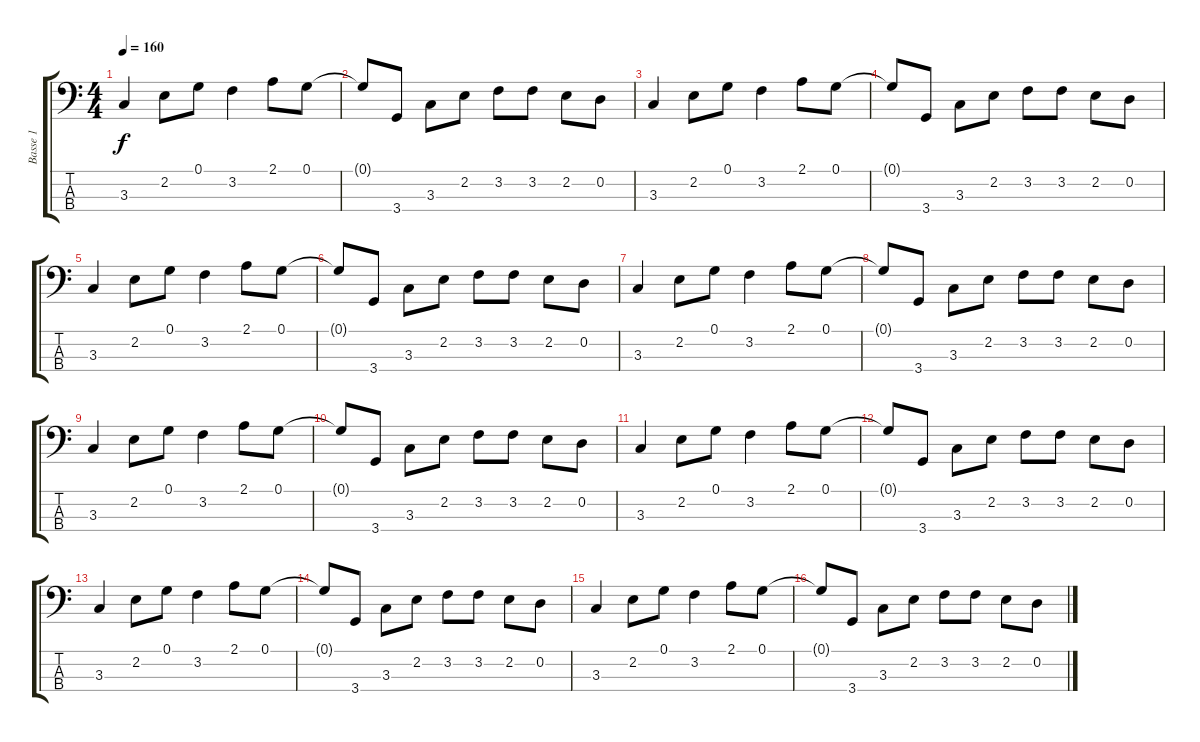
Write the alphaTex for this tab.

\track ("Basse 1" "Basse 1") {mute instrument electricbassfinger}
\staff {score tabs}
\tuning (G2 D2 A1 E1) {hide}
\ts (4 4)
\tempo 160
\clef f4
\ks c
3.3.4{dy f} 2.2.8 0.1.8 3.2.4 2.1.8 0.1.8 |
0.1{t}.8 3.4.8 3.3.8 2.2.8 3.2.8 3.2.8 2.2.8 0.2.8 |
3.3.4 2.2.8 0.1.8 3.2.4 2.1.8 0.1.8 |
0.1{t}.8 3.4.8 3.3.8 2.2.8 3.2.8 3.2.8 2.2.8 0.2.8 |
3.3.4 2.2.8 0.1.8 3.2.4 2.1.8 0.1.8 |
0.1{t}.8 3.4.8 3.3.8 2.2.8 3.2.8 3.2.8 2.2.8 0.2.8 |
3.3.4 2.2.8 0.1.8 3.2.4 2.1.8 0.1.8 |
0.1{t}.8 3.4.8 3.3.8 2.2.8 3.2.8 3.2.8 2.2.8 0.2.8 |
3.3.4 2.2.8 0.1.8 3.2.4 2.1.8 0.1.8 |
0.1{t}.8 3.4.8 3.3.8 2.2.8 3.2.8 3.2.8 2.2.8 0.2.8 |
3.3.4 2.2.8 0.1.8 3.2.4 2.1.8 0.1.8 |
0.1{t}.8 3.4.8 3.3.8 2.2.8 3.2.8 3.2.8 2.2.8 0.2.8 |
3.3.4 2.2.8 0.1.8 3.2.4 2.1.8 0.1.8 |
0.1{t}.8 3.4.8 3.3.8 2.2.8 3.2.8 3.2.8 2.2.8 0.2.8 |
3.3.4 2.2.8 0.1.8 3.2.4 2.1.8 0.1.8 |
0.1{t}.8 3.4.8 3.3.8 2.2.8 3.2.8 3.2.8 2.2.8 0.2.8
